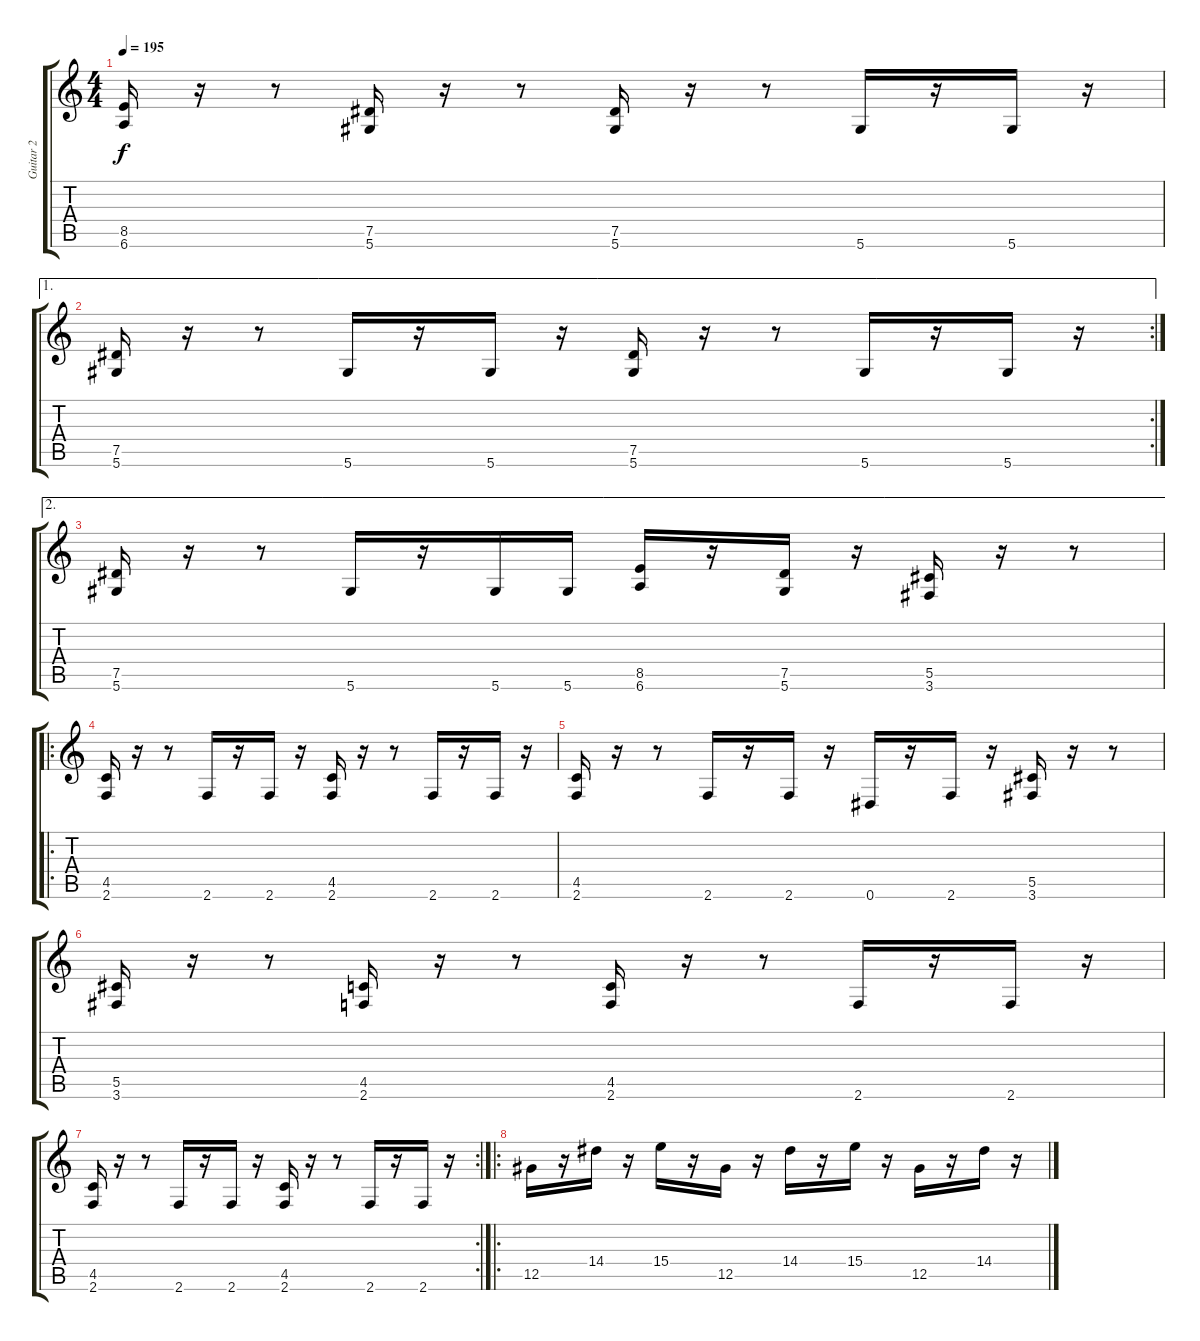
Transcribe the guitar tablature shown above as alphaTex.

\track ("Guitar 2" "Guitar 2") {instrument distortionguitar}
\staff {score tabs}
\tuning (Eb4 Bb3 Gb3 Db3 Ab2 Eb2) {hide}
\ts (4 4)
\tempo 195
\clef g2
\ks c
(8.5 6.6).16{dy f} r.16 r.8 (7.5 5.6).16 r.16 r.8 (7.5 5.6).16 r.16 r.8 5.6.16 r.16 5.6.16 r.16 |
\ae 1
\rc 2
(7.5 5.6).16 r.16 r.8 5.6.16 r.16 5.6.16 r.16 (7.5 5.6).16 r.16 r.8 5.6.16 r.16 5.6.16 r.16 |
\ae 2
(7.5 5.6).16 r.16 r.8 5.6.16 r.16 5.6.16 5.6.16 (8.5 6.6).16 r.16 (7.5 5.6).16 r.16 (5.5 3.6).16 r.16 r.8 |
\ro
(4.5 2.6).16 r.16 r.8 2.6.16 r.16 2.6.16 r.16 (4.5 2.6).16 r.16 r.8 2.6.16 r.16 2.6.16 r.16 |
(4.5 2.6).16 r.16 r.8 2.6.16 r.16 2.6.16 r.16 0.6.16 r.16 2.6.16 r.16 (5.5 3.6).16 r.16 r.8 |
(5.5 3.6).16 r.16 r.8 (4.5 2.6).16 r.16 r.8 (4.5 2.6).16 r.16 r.8 2.6.16 r.16 2.6.16 r.16 |
\rc 2
(4.5 2.6).16 r.16 r.8 2.6.16 r.16 2.6.16 r.16 (4.5 2.6).16 r.16 r.8 2.6.16 r.16 2.6.16 r.16 |
\ro
12.5.16 r.16 14.4.16 r.16 15.4.16 r.16 12.5.16 r.16 14.4.16 r.16 15.4.16 r.16 12.5.16 r.16 14.4.16 r.16
